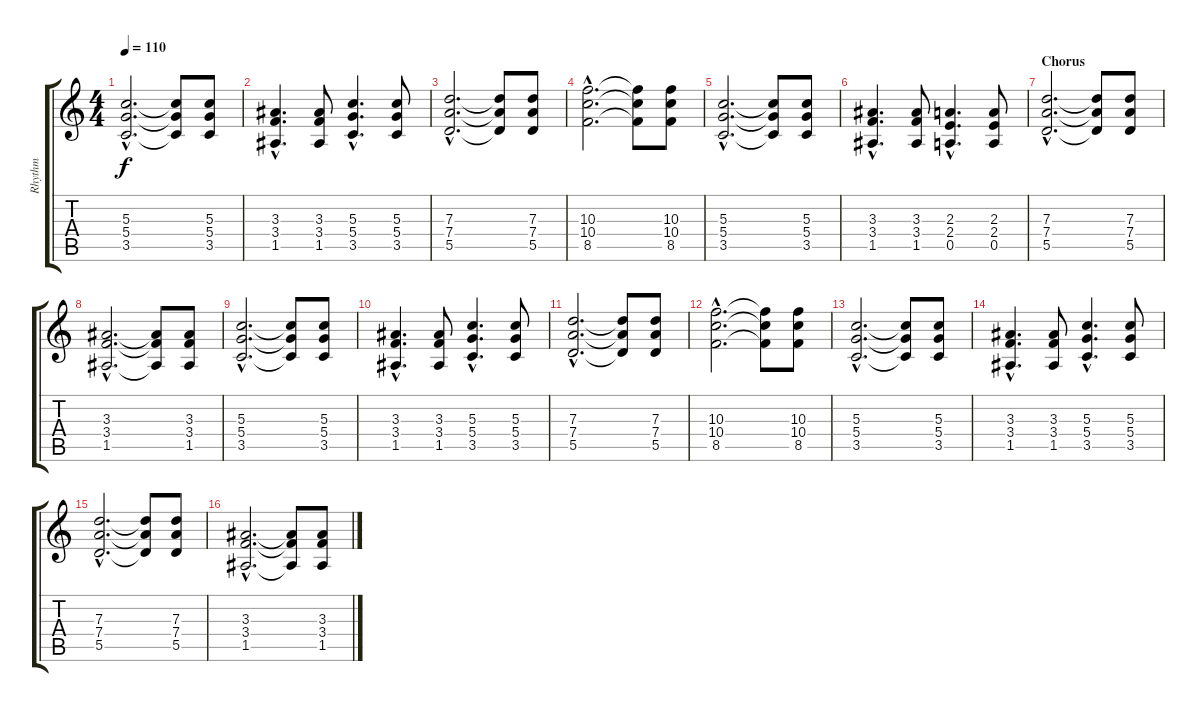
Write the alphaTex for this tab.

\track ("Rhythm" "Rhythm") {instrument distortionguitar}
\staff {score tabs}
\tuning (E4 B3 G3 D3 A2 E2) {hide}
\ts (4 4)
\tempo 110
\clef g2
\ks c
(5.3{hac} 5.4{hac} 3.5{hac}).2{d dy f} (5.3{t} 5.4{t} 3.5{t}).8 (5.3 5.4 3.5).8 |
(3.3{hac} 3.4{hac} 1.5{hac}).4{d} (3.3 3.4 1.5).8 (5.3{hac} 5.4{hac} 3.5{hac}).4{d} (5.3 5.4 3.5).8 |
(7.3{hac} 7.4{hac} 5.5{hac}).2{d} (7.3{t} 7.4{t} 5.5{t}).8 (7.3 7.4 5.5).8 |
(10.3{hac} 10.4{hac} 8.5{hac}).2{d} (10.3{t} 10.4{t} 8.5{t}).8 (10.3 10.4 8.5).8 |
(5.3{hac} 5.4{hac} 3.5{hac}).2{d} (5.3{t} 5.4{t} 3.5{t}).8 (5.3 5.4 3.5).8 |
(3.3{hac} 3.4{hac} 1.5{hac}).4{d} (3.3 3.4 1.5).8 (2.3{hac} 2.4{hac} 0.5{hac}).4{d} (2.3 2.4 0.5).8 |
\section ("" "Chorus")
(7.3{hac} 7.4{hac} 5.5{hac}).2{d} (7.3{t} 7.4{t} 5.5{t}).8 (7.3 7.4 5.5).8 |
(3.3{hac} 3.4{hac} 1.5{hac}).2{d} (3.3{t} 3.4{t} 1.5{t}).8 (3.3 3.4 1.5).8 |
(5.3{hac} 5.4{hac} 3.5{hac}).2{d} (5.3{t} 5.4{t} 3.5{t}).8 (5.3 5.4 3.5).8 |
(3.3{hac} 3.4{hac} 1.5{hac}).4{d} (3.3 3.4 1.5).8 (5.3{hac} 5.4{hac} 3.5{hac}).4{d} (5.3 5.4 3.5).8 |
(7.3{hac} 7.4{hac} 5.5{hac}).2{d} (7.3{t} 7.4{t} 5.5{t}).8 (7.3 7.4 5.5).8 |
(10.3{hac} 10.4{hac} 8.5{hac}).2{d} (10.3{t} 10.4{t} 8.5{t}).8 (10.3 10.4 8.5).8 |
(5.3{hac} 5.4{hac} 3.5{hac}).2{d} (5.3{t} 5.4{t} 3.5{t}).8 (5.3 5.4 3.5).8 |
(3.3{hac} 3.4{hac} 1.5{hac}).4{d} (3.3 3.4 1.5).8 (5.3{hac} 5.4{hac} 3.5{hac}).4{d} (5.3 5.4 3.5).8 |
(7.3{hac} 7.4{hac} 5.5{hac}).2{d} (7.3{t} 7.4{t} 5.5{t}).8 (7.3 7.4 5.5).8 |
(3.3{hac} 3.4{hac} 1.5{hac}).2{d} (3.3{t} 3.4{t} 1.5{t}).8 (3.3 3.4 1.5).8
